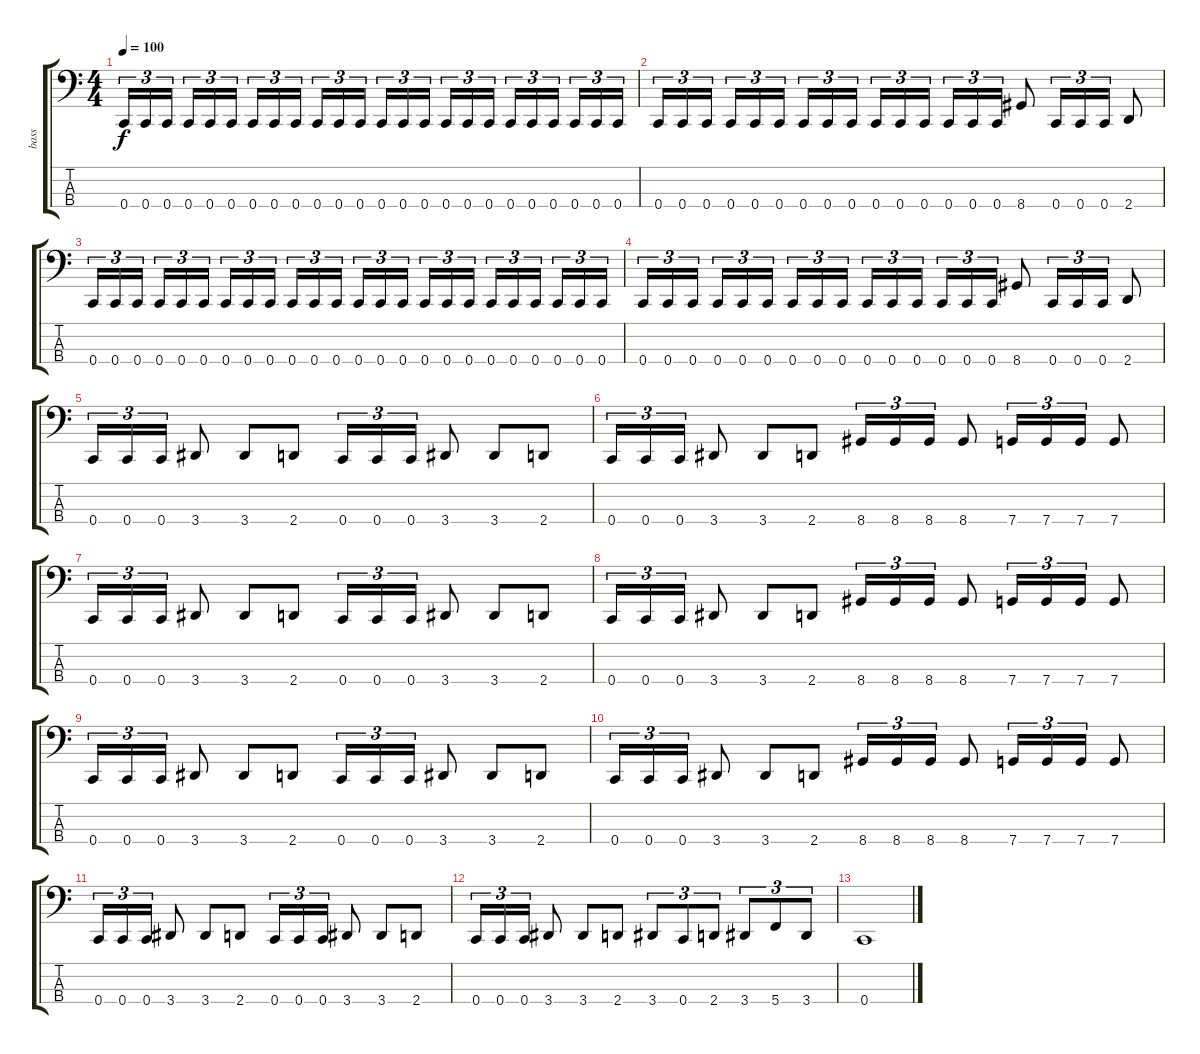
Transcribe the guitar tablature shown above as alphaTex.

\track ("bass" "bass") {instrument electricbasspick}
\staff {score tabs}
\tuning (F2 C2 G1 C1) {hide}
\ts (4 4)
\tempo 100
\clef f4
\ks c
0.4.16{tu (3 2) dy f} 0.4.16{tu (3 2)} 0.4.16{tu (3 2)} 0.4.16{tu (3 2)} 0.4.16{tu (3 2)} 0.4.16{tu (3 2)} 0.4.16{tu (3 2)} 0.4.16{tu (3 2)} 0.4.16{tu (3 2)} 0.4.16{tu (3 2)} 0.4.16{tu (3 2)} 0.4.16{tu (3 2)} 0.4.16{tu (3 2)} 0.4.16{tu (3 2)} 0.4.16{tu (3 2)} 0.4.16{tu (3 2)} 0.4.16{tu (3 2)} 0.4.16{tu (3 2)} 0.4.16{tu (3 2)} 0.4.16{tu (3 2)} 0.4.16{tu (3 2)} 0.4.16{tu (3 2)} 0.4.16{tu (3 2)} 0.4.16{tu (3 2)} |
0.4.16{tu (3 2)} 0.4.16{tu (3 2)} 0.4.16{tu (3 2)} 0.4.16{tu (3 2)} 0.4.16{tu (3 2)} 0.4.16{tu (3 2)} 0.4.16{tu (3 2)} 0.4.16{tu (3 2)} 0.4.16{tu (3 2)} 0.4.16{tu (3 2)} 0.4.16{tu (3 2)} 0.4.16{tu (3 2)} 0.4.16{tu (3 2)} 0.4.16{tu (3 2)} 0.4.16{tu (3 2)} 8.4.8 0.4.16{tu (3 2)} 0.4.16{tu (3 2)} 0.4.16{tu (3 2)} 2.4.8 |
0.4.16{tu (3 2)} 0.4.16{tu (3 2)} 0.4.16{tu (3 2)} 0.4.16{tu (3 2)} 0.4.16{tu (3 2)} 0.4.16{tu (3 2)} 0.4.16{tu (3 2)} 0.4.16{tu (3 2)} 0.4.16{tu (3 2)} 0.4.16{tu (3 2)} 0.4.16{tu (3 2)} 0.4.16{tu (3 2)} 0.4.16{tu (3 2)} 0.4.16{tu (3 2)} 0.4.16{tu (3 2)} 0.4.16{tu (3 2)} 0.4.16{tu (3 2)} 0.4.16{tu (3 2)} 0.4.16{tu (3 2)} 0.4.16{tu (3 2)} 0.4.16{tu (3 2)} 0.4.16{tu (3 2)} 0.4.16{tu (3 2)} 0.4.16{tu (3 2)} |
0.4.16{tu (3 2)} 0.4.16{tu (3 2)} 0.4.16{tu (3 2)} 0.4.16{tu (3 2)} 0.4.16{tu (3 2)} 0.4.16{tu (3 2)} 0.4.16{tu (3 2)} 0.4.16{tu (3 2)} 0.4.16{tu (3 2)} 0.4.16{tu (3 2)} 0.4.16{tu (3 2)} 0.4.16{tu (3 2)} 0.4.16{tu (3 2)} 0.4.16{tu (3 2)} 0.4.16{tu (3 2)} 8.4.8 0.4.16{tu (3 2)} 0.4.16{tu (3 2)} 0.4.16{tu (3 2)} 2.4.8 |
0.4.16{tu (3 2)} 0.4.16{tu (3 2)} 0.4.16{tu (3 2)} 3.4.8 3.4.8 2.4.8 0.4.16{tu (3 2)} 0.4.16{tu (3 2)} 0.4.16{tu (3 2)} 3.4.8 3.4.8 2.4.8 |
0.4.16{tu (3 2)} 0.4.16{tu (3 2)} 0.4.16{tu (3 2)} 3.4.8 3.4.8 2.4.8 8.4.16{tu (3 2)} 8.4.16{tu (3 2)} 8.4.16{tu (3 2)} 8.4.8 7.4.16{tu (3 2)} 7.4.16{tu (3 2)} 7.4.16{tu (3 2)} 7.4.8 |
0.4.16{tu (3 2)} 0.4.16{tu (3 2)} 0.4.16{tu (3 2)} 3.4.8 3.4.8 2.4.8 0.4.16{tu (3 2)} 0.4.16{tu (3 2)} 0.4.16{tu (3 2)} 3.4.8 3.4.8 2.4.8 |
0.4.16{tu (3 2)} 0.4.16{tu (3 2)} 0.4.16{tu (3 2)} 3.4.8 3.4.8 2.4.8 8.4.16{tu (3 2)} 8.4.16{tu (3 2)} 8.4.16{tu (3 2)} 8.4.8 7.4.16{tu (3 2)} 7.4.16{tu (3 2)} 7.4.16{tu (3 2)} 7.4.8 |
0.4.16{tu (3 2)} 0.4.16{tu (3 2)} 0.4.16{tu (3 2)} 3.4.8 3.4.8 2.4.8 0.4.16{tu (3 2)} 0.4.16{tu (3 2)} 0.4.16{tu (3 2)} 3.4.8 3.4.8 2.4.8 |
0.4.16{tu (3 2)} 0.4.16{tu (3 2)} 0.4.16{tu (3 2)} 3.4.8 3.4.8 2.4.8 8.4.16{tu (3 2)} 8.4.16{tu (3 2)} 8.4.16{tu (3 2)} 8.4.8 7.4.16{tu (3 2)} 7.4.16{tu (3 2)} 7.4.16{tu (3 2)} 7.4.8 |
0.4.16{tu (3 2)} 0.4.16{tu (3 2)} 0.4.16{tu (3 2)} 3.4.8 3.4.8 2.4.8 0.4.16{tu (3 2)} 0.4.16{tu (3 2)} 0.4.16{tu (3 2)} 3.4.8 3.4.8 2.4.8 |
0.4.16{tu (3 2)} 0.4.16{tu (3 2)} 0.4.16{tu (3 2)} 3.4.8 3.4.8 2.4.8 3.4.8{tu (3 2)} 0.4.8{tu (3 2)} 2.4.8{tu (3 2)} 3.4.8{tu (3 2)} 5.4.8{tu (3 2)} 3.4.8{tu (3 2)} |
0.4.1
